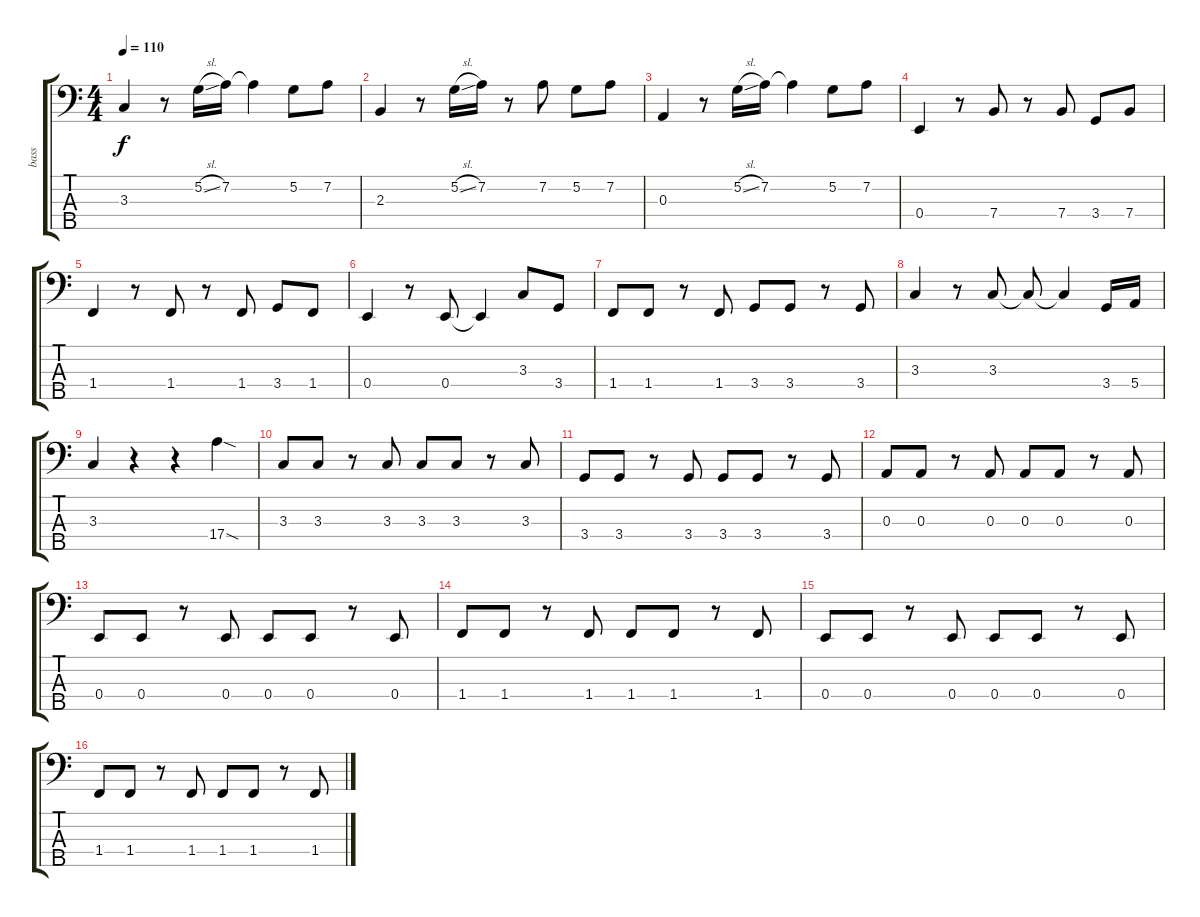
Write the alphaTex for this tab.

\track ("bass" "bass") {instrument electricbassfinger}
\staff {score tabs}
\tuning (G2 D2 A1 E1 B0) {hide}
\ts (4 4)
\tempo 110
\clef f4
\ks c
3.3.4{dy f} r.8 5.2{sl}.16 7.2.16 7.2{t}.4 5.2.8 7.2.8 |
2.3.4 r.8 5.2{sl}.16 7.2.16 r.8 7.2.8 5.2.8 7.2.8 |
0.3.4 r.8 5.2{sl}.16 7.2.16 7.2{t}.4 5.2.8 7.2.8 |
0.4.4 r.8 7.4.8 r.8 7.4.8 3.4.8 7.4.8 |
1.4.4 r.8 1.4.8 r.8 1.4.8 3.4.8 1.4.8 |
0.4.4 r.8 0.4.8 0.4{t}.4 3.3.8 3.4.8 |
1.4.8 1.4.8 r.8 1.4.8 3.4.8 3.4.8 r.8 3.4.8 |
3.3.4 r.8 3.3.8 3.3{t}.8 3.3{t}.4 3.4.16 5.4.16 |
3.3.4 r.4 r.4 17.4{sod}.4 |
3.3.8 3.3.8 r.8 3.3.8 3.3.8 3.3.8 r.8 3.3.8 |
3.4.8 3.4.8 r.8 3.4.8 3.4.8 3.4.8 r.8 3.4.8 |
0.3.8 0.3.8 r.8 0.3.8 0.3.8 0.3.8 r.8 0.3.8 |
0.4.8 0.4.8 r.8 0.4.8 0.4.8 0.4.8 r.8 0.4.8 |
1.4.8 1.4.8 r.8 1.4.8 1.4.8 1.4.8 r.8 1.4.8 |
0.4.8 0.4.8 r.8 0.4.8 0.4.8 0.4.8 r.8 0.4.8 |
1.4.8 1.4.8 r.8 1.4.8 1.4.8 1.4.8 r.8 1.4.8
